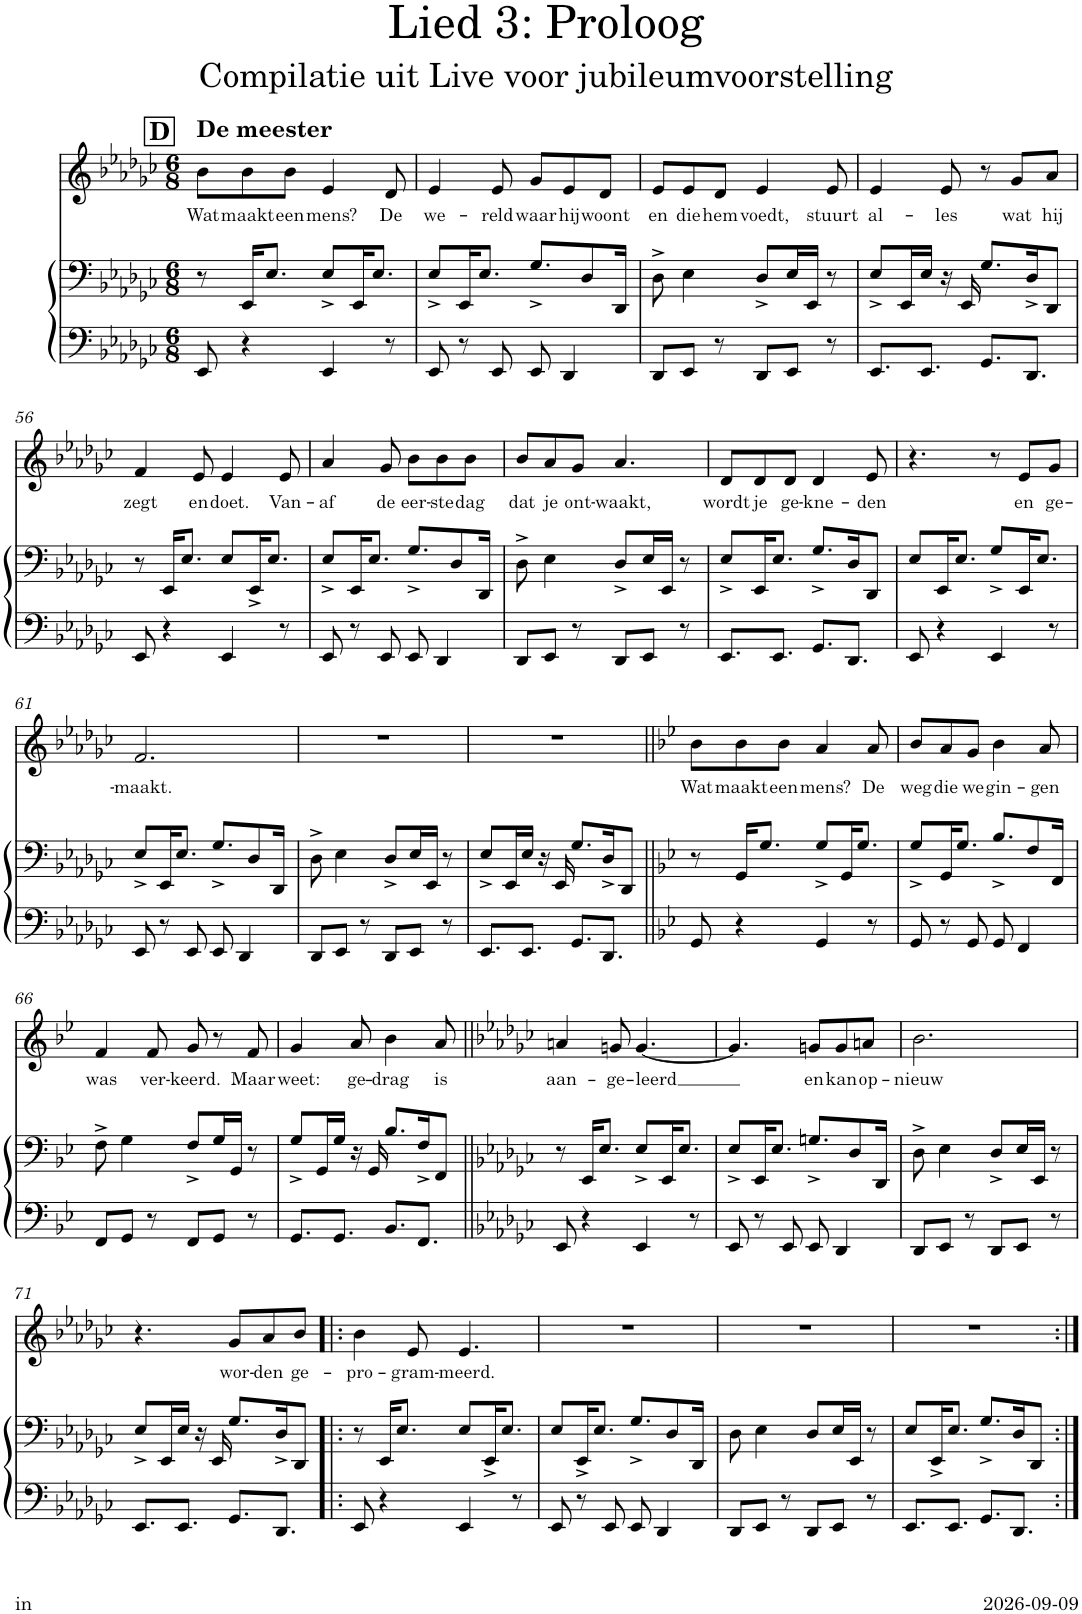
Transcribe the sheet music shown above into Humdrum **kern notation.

**kern	**kern	**kern	**text
*part2	*part2	*part1	*part1
*staff3	*staff2	*staff1	*staff1
*I"Piano	*	*I"Voice	*
*I'Pno	*	*	*
*clefF4	*clefF4	*clefG2	*
*	*	*Trd5c9	*
*k[b-e-a-d-g-c-]	*k[b-e-a-d-g-c-]	*k[b-e-a-d-g-c-]	*
*M6/8	*M6/8	*M6/8	*
!!LO:REH:place=s1:a:B:cj:fs=14:t=D
=52	=52	=52	=52
!	!	!LO:TX:a:B:t=De meester	!
!	!	!	!LO:LY:b
8EE-/	8r	8b-\L	Wat
!	!	!	!LO:LY:b
4r	16EE-/KL	8b-\	maakt
.	8.E-/J	.	.
!	!	!	!LO:LY:b
.	.	8b-\J	een
!	!	!	!LO:LY:b
4EE-/	8E-^/L	4e-/	mens?
.	16EE-/K	.	.
.	8.E-/J	.	.
!	!	!	!LO:LY:b
8r	.	8d-/	De
=53	=53	=53	=53
!	!	!	!LO:LY:b
8EE-/	8E-^/L	4e-/	we-
8r	16EE-/K	.	.
.	8.E-/J	.	.
!	!	!	!LO:LY:b
8EE-/	.	8e-/	-reld
!	!	!	!LO:LY:b
8EE-/	8.G-^/L	8g-/L	waar
!	!	!	!LO:LY:b
4DD-/	.	8e-/	hij
.	8D-/	.	.
!	!	!	!LO:LY:b
.	.	8d-/J	woont
.	16DD-/Jk	.	.
=54	=54	=54	=54
!	!	!	!LO:LY:b
8DD-/L	8D-^\	8e-/L	en
!	!	!	!LO:LY:b
8EE-/J	4E-\	8e-/	die
!	!	!	!LO:LY:b
8r	.	8d-/J	hem
!	!	!	!LO:LY:b
8DD-/L	8D-^/L	4e-/	voedt,
8EE-/J	16E-/L	.	.
.	16EE-/JJ	.	.
!	!	!	!LO:LY:b
8r	8r	8e-/	stuurt
=55	=55	=55	=55
!	!	!	!LO:LY:b
8.EE-/L	8E-^/L	4e-/	al-
.	16EE-/L	.	.
8.EE-/J	16E-/JJ	.	.
!	!	!	!LO:LY:b
.	16r	8e-/	-les
.	16EE-/	.	.
8.GG-/L	8.G-/L	8r	.
!	!	!	!LO:LY:b
.	.	8g-/L	wat
8.DD-/J	16D-^/K	.	.
!	!	!	!LO:LY:b
.	8DD-/J	8a-/J	hij
!!LO:LB:g=z
=56	=56	=56	=56
!	!	!	!LO:LY:b
8EE-/	8r	4f/	zegt
4r	16EE-/KL	.	.
.	8.E-/J	.	.
!	!	!	!LO:LY:b
.	.	8e-/	en
!	!	!	!LO:LY:b
4EE-/	8E-/L	4e-/	doet.
.	16EE-^/K	.	.
.	8.E-/J	.	.
!	!	!	!LO:LY:b
8r	.	8e-/	Van-
=57	=57	=57	=57
!	!	!	!LO:LY:b
8EE-/	8E-^/L	4a-/	-af
8r	16EE-/K	.	.
.	8.E-/J	.	.
!	!	!	!LO:LY:b
8EE-/	.	8g-/	de
!	!	!	!LO:LY:b
8EE-/	8.G-^/L	8b-\L	eer-
!	!	!	!LO:LY:b
4DD-/	.	8b-\	-ste
.	8D-/	.	.
!	!	!	!LO:LY:b
.	.	8b-\J	dag
.	16DD-/Jk	.	.
=58	=58	=58	=58
!	!	!	!LO:LY:b
8DD-/L	8D-^\	8b-/L	dat
!	!	!	!LO:LY:b
8EE-/J	4E-\	8a-/	je
!	!	!	!LO:LY:b
8r	.	8g-/J	ont-
!	!	!	!LO:LY:b
8DD-/L	8D-^/L	4.a-/	-waakt,
8EE-/J	16E-/L	.	.
.	16EE-/JJ	.	.
8r	8r	.	.
=59	=59	=59	=59
!	!	!	!LO:LY:b
8.EE-/L	8E-^/L	8d-/L	wordt
!	!	!	!LO:LY:b
.	16EE-/K	8d-/	je
8.EE-/J	8.E-/J	.	.
!	!	!	!LO:LY:b
.	.	8d-/J	ge-
!	!	!	!LO:LY:b
8.GG-/L	8.G-^/L	4d-/	-kne-
8.DD-/J	16D-/K	.	.
!	!	!	!LO:LY:b
.	8DD-/J	8e-/	-den
=60	=60	=60	=60
8EE-/	8E-/L	4.r	.
4r	16EE-/K	.	.
.	8.E-/J	.	.
4EE-/	8G-^/L	8r	.
!	!	!	!LO:LY:b
.	16EE-/K	8e-/L	en
.	8.E-/J	.	.
!	!	!	!LO:LY:b
8r	.	8g-/J	ge-
!!LO:LB:g=z
=61	=61	=61	=61
!	!	!	!LO:LY:b
8EE-/	8E-^/L	2.f/	-maakt.
8r	16EE-/K	.	.
.	8.E-/J	.	.
8EE-/	.	.	.
8EE-/	8.G-^/L	.	.
4DD-/	.	.	.
.	8D-/	.	.
.	16DD-/Jk	.	.
=62	=62	=62	=62
8DD-/L	8D-^\	2.r	.
8EE-/J	4E-\	.	.
8r	.	.	.
8DD-/L	8D-^/L	.	.
8EE-/J	16E-/L	.	.
.	16EE-/JJ	.	.
8r	8r	.	.
=63	=63	=63	=63
8.EE-/L	8E-^/L	2.r	.
.	16EE-/L	.	.
8.EE-/J	16E-/JJ	.	.
.	16r	.	.
.	16EE-/	.	.
8.GG-/L	8.G-/L	.	.
8.DD-/J	16D-^/K	.	.
.	8DD-/J	.	.
=64||	=64||	=64||	=64||
*k[b-e-]	*k[b-e-]	*k[b-e-]	*
!	!	!	!LO:LY:b
8GG/	8r	8b-\L	Wat
!	!	!	!LO:LY:b
4r	16GG/KL	8b-\	maakt
.	8.G/J	.	.
!	!	!	!LO:LY:b
.	.	8b-\J	een
!	!	!	!LO:LY:b
4GG/	8G^/L	4a/	mens?
.	16GG/K	.	.
.	8.G/J	.	.
!	!	!	!LO:LY:b
8r	.	8a/	De
=65	=65	=65	=65
!	!	!	!LO:LY:b
8GG/	8G^/L	8b-/L	weg
!	!	!	!LO:LY:b
8r	16GG/K	8a/	die
.	8.G/J	.	.
!	!	!	!LO:LY:b
8GG/	.	8g/J	we
!	!	!	!LO:LY:b
8GG/	8.B-^/L	4b-\	gin-
4FF/	.	.	.
.	8F/	.	.
!	!	!	!LO:LY:b
.	.	8a/	-gen
.	16FF/Jk	.	.
!!LO:LB:g=z
=66	=66	=66	=66
!	!	!	!LO:LY:b
8FF/L	8F^\	4f/	was
8GG/J	4G\	.	.
!	!	!	!LO:LY:b
8r	.	8f/	ver-
!	!	!	!LO:LY:b
8FF/L	8F^/L	8g/	-keerd.
8GG/J	16G/L	8r	.
.	16GG/JJ	.	.
!	!	!	!LO:LY:b
8r	8r	8f/	Maar
=67	=67	=67	=67
!	!	!	!LO:LY:b
8.GG/L	8G^/L	4g/	weet:
.	16GG/L	.	.
8.GG/J	16G/JJ	.	.
!	!	!	!LO:LY:b
.	16r	8a/	ge-
.	16GG/	.	.
!	!	!	!LO:LY:b
8.BB-/L	8.B-/L	4b-\	-drag
8.FF/J	16F^/K	.	.
!	!	!	!LO:LY:b
.	8FF/J	8a/	is
=68||	=68||	=68||	=68||
*k[b-e-a-d-g-c-]	*k[b-e-a-d-g-c-]	*k[b-e-a-d-g-c-]	*
!	!	!	!LO:LY:b
8EE-/	8r	4an/	aan-
4r	16EE-/KL	.	.
.	8.E-/J	.	.
!	!	!	!LO:LY:b
.	.	8gn/	-ge-
!	!	!	!LO:LY:b
4EE-/	8E-^/L	[4.g/	-leerd
.	16EE-/K	.	.
.	8.E-/J	.	.
8r	.	.	.
=69	=69	=69	=69
8EE-/	8E-^/L	4.g/]	.
8r	16EE-/K	.	.
.	8.E-/J	.	.
8EE-/	.	.	.
!	!	!	!LO:LY:b
8EE-/	8.Gn^/L	8gn/L	en
!	!	!	!LO:LY:b
4DD-/	.	8g/	kan
.	8D-/	.	.
!	!	!	!LO:LY:b
.	.	8an/J	op-
.	16DD-/Jk	.	.
=70	=70	=70	=70
!	!	!	!LO:LY:b
8DD-/L	8D-^\	2.b-\	-nieuw
8EE-/J	4E-\	.	.
8r	.	.	.
8DD-/L	8D-^/L	.	.
8EE-/J	16E-/L	.	.
.	16EE-/JJ	.	.
8r	8r	.	.
!!LO:LB:g=z
=71	=71	=71	=71
8.EE-/L	8E-^/L	4.r	.
.	16EE-/L	.	.
8.EE-/J	16E-/JJ	.	.
.	16r	.	.
.	16EE-/	.	.
!	!	!	!LO:LY:b
8.GG-/L	8.G-/L	8g-/L	wor-
!	!	!	!LO:LY:b
.	.	8a-/	-den
8.DD-/J	16D-^/K	.	.
!	!	!	!LO:LY:b
.	8DD-/J	8b-/J	ge-
=72!|:	=72!|:	=72!|:	=72!|:
!	!	!	!LO:LY:b
8EE-/	8r	4b-\	-pro-
4r	16EE-/KL	.	.
.	8.E-/J	.	.
!	!	!	!LO:LY:b
.	.	8e-/	-gram-
!	!	!	!LO:LY:b
4EE-/	8E-/L	4.e-/	-meerd.
.	16EE-^/K	.	.
.	8.E-/J	.	.
8r	.	.	.
=73	=73	=73	=73
8EE-/	8E-/L	2.r	.
8r	16EE-^/K	.	.
.	8.E-/J	.	.
8EE-/	.	.	.
8EE-/	8.G-^/L	.	.
4DD-/	.	.	.
.	8D-/	.	.
.	16DD-/Jk	.	.
=74	=74	=74	=74
8DD-/L	8D-\	2.r	.
8EE-/J	4E-\	.	.
8r	.	.	.
8DD-/L	8D-/L	.	.
8EE-/J	16E-/L	.	.
.	16EE-/JJ	.	.
8r	8r	.	.
=75	=75	=75	=75
8.EE-/L	8E-/L	2.r	.
.	16EE-^/K	.	.
8.EE-/J	8.E-/J	.	.
8.GG-/L	8.G-^/L	.	.
8.DD-/J	16D-/K	.	.
.	8DD-/J	.	.
=:|!	=:|!	=:|!	=:|!
*-	*-	*-	*-
